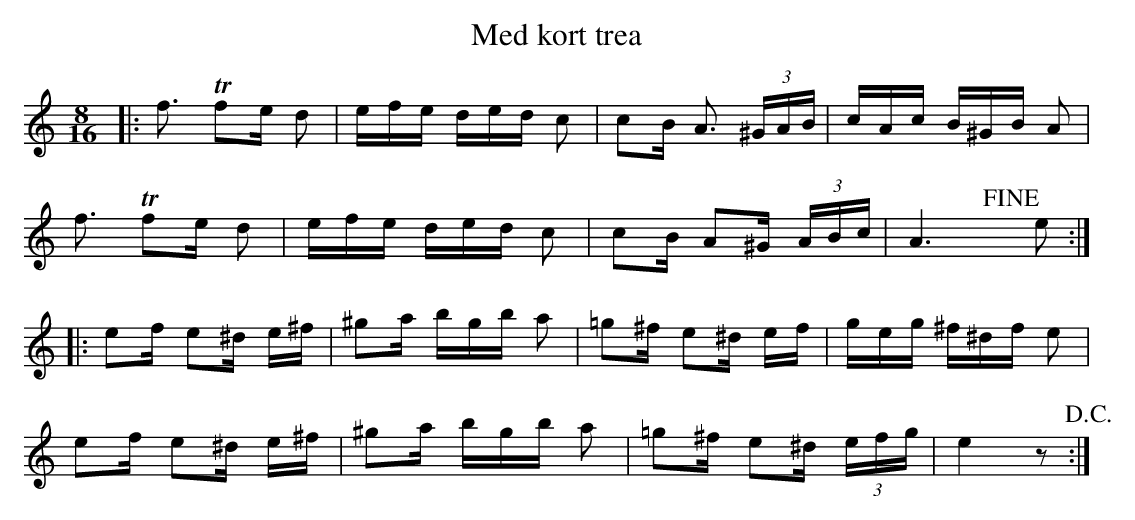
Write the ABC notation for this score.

X:1
T:Med kort trea
M:8/16
L:1/16
K:Am
|: f3 !trill!f2e d2 | efe ded c2 | c2B A3 (3^GAB | cAc B^GB A2 |
f3 !trill!f2e d2 | efe ded c2 | c2B A2^G (3ABc | A6 !fine! y y e2 :|
|: e2f e2^d e^f | ^g2a bgb a2 | =g2^f e2^d ef | geg ^f^df e2 |
e2f e2^d e^f | ^g2a bgb a2 | =g2^f e2^d (3efg | e4 z2 !D.C.! :|
